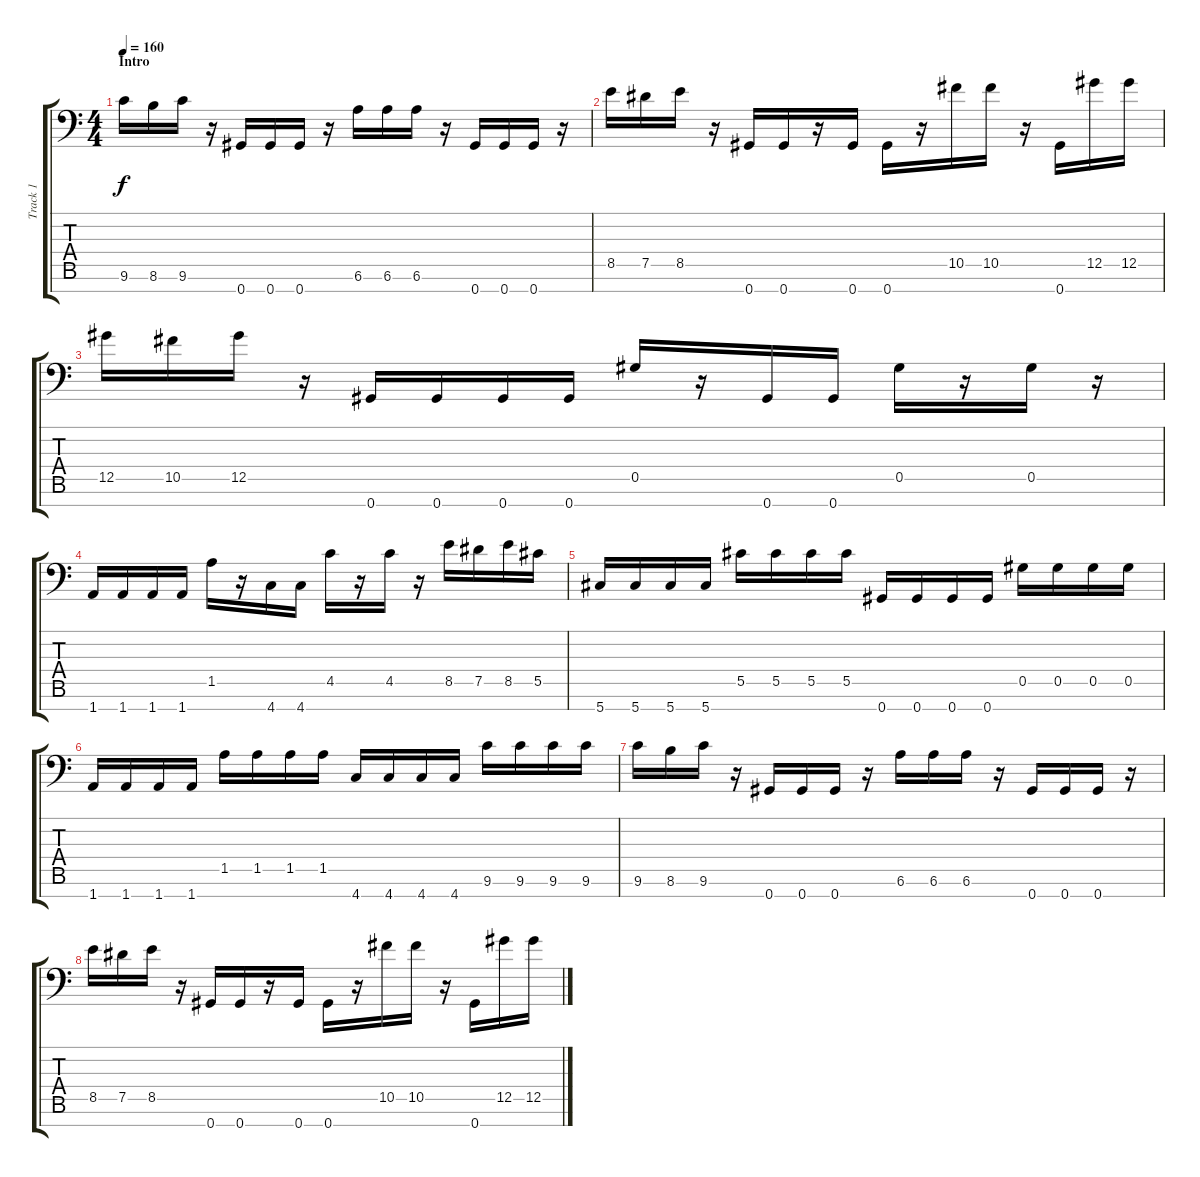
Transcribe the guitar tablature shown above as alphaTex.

\track ("Track 1" "Track 1") {instrument distortionguitar}
\staff {score tabs}
\tuning (Eb4 Bb3 Gb3 Db3 Ab2 Eb2 Ab1) {hide}
\ts (4 4)
\section ("" "Intro")
\tempo 160
\clef f4
\ks c
9.6.16{dy f instrument distortionguitar} 8.6.16 9.6.16 r.16 0.7.16 0.7.16 0.7.16 r.16 6.6.16 6.6.16 6.6.16 r.16 0.7.16 0.7.16 0.7.16 r.16 |
8.5.16 7.5.16 8.5.16 r.16 0.7.16 0.7.16 r.16 0.7.16 0.7.16 r.16 10.5.16 10.5.16 r.16 0.7.16 12.5.16 12.5.16 |
12.5.16 10.5.16 12.5.16 r.16 0.7.16 0.7.16 0.7.16 0.7.16 0.5.16 r.16 0.7.16 0.7.16 0.5.16 r.16 0.5.16 r.16 |
1.7.16 1.7.16 1.7.16 1.7.16 1.5.16 r.16 4.7.16 4.7.16 4.5.16 r.16 4.5.16 r.16 8.5.16 7.5.16 8.5.16 5.5.16 |
5.7.16 5.7.16 5.7.16 5.7.16 5.5.16 5.5.16 5.5.16 5.5.16 0.7.16 0.7.16 0.7.16 0.7.16 0.5.16 0.5.16 0.5.16 0.5.16 |
1.7.16 1.7.16 1.7.16 1.7.16 1.5.16 1.5.16 1.5.16 1.5.16 4.7.16 4.7.16 4.7.16 4.7.16 9.6.16 9.6.16 9.6.16 9.6.16 |
9.6.16 8.6.16 9.6.16 r.16 0.7.16 0.7.16 0.7.16 r.16 6.6.16 6.6.16 6.6.16 r.16 0.7.16 0.7.16 0.7.16 r.16 |
8.5.16 7.5.16 8.5.16 r.16 0.7.16 0.7.16 r.16 0.7.16 0.7.16 r.16 10.5.16 10.5.16 r.16 0.7.16 12.5.16 12.5.16
